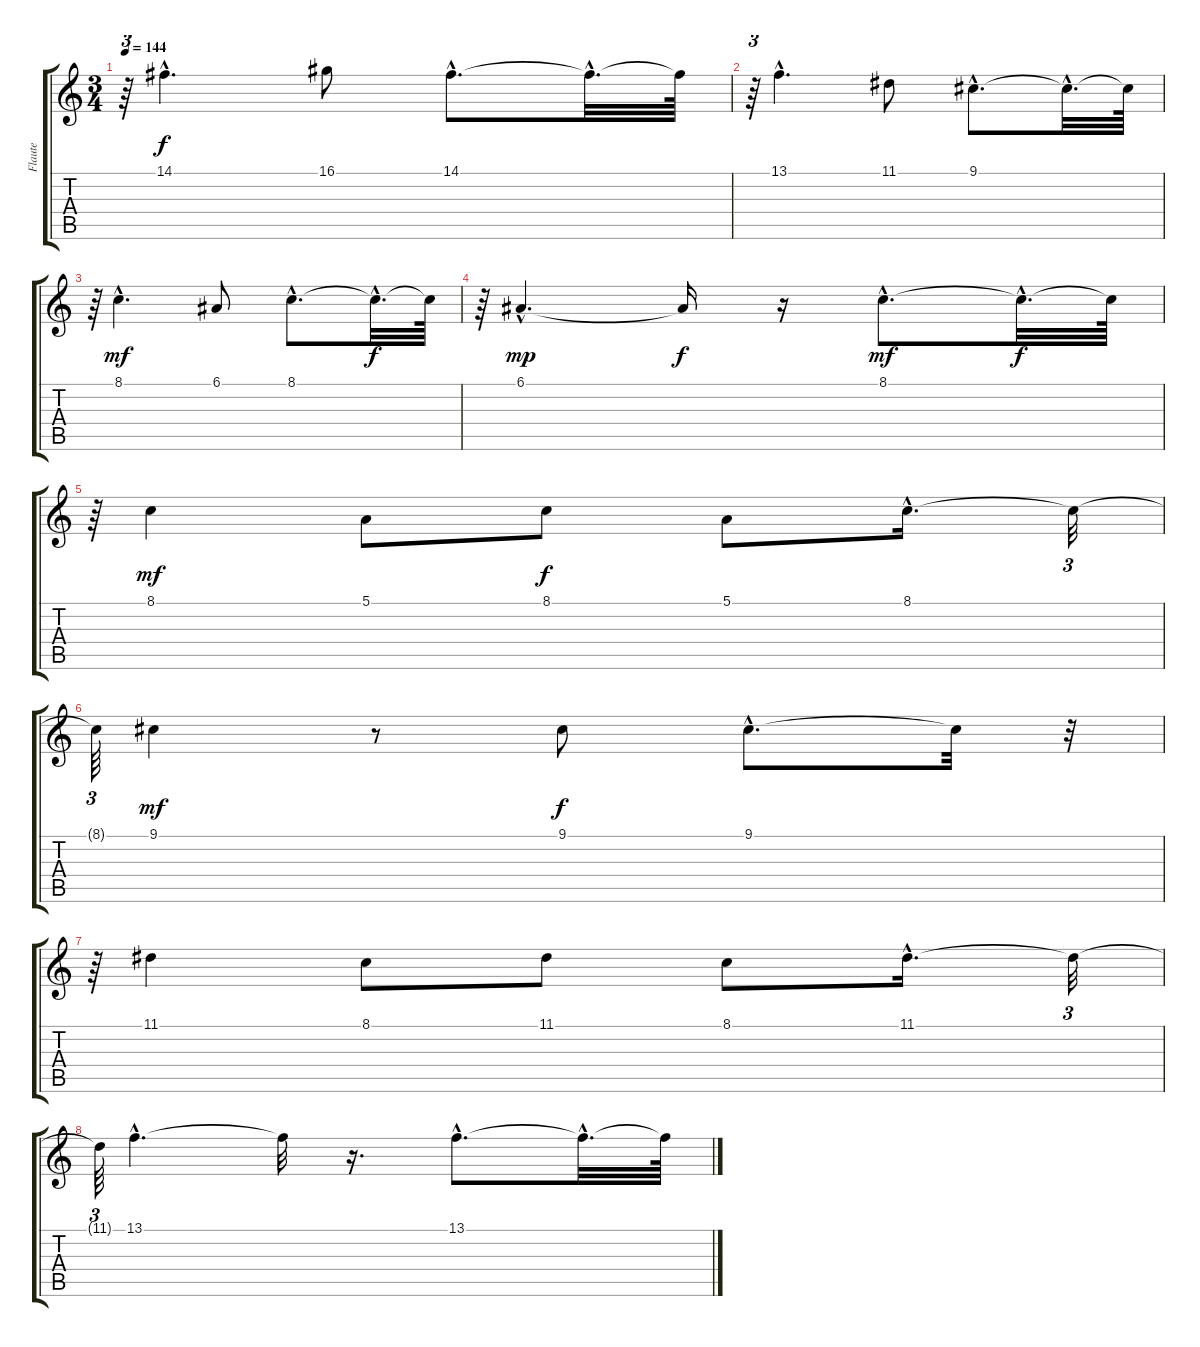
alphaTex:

\track ("Flaute" "Flaute") {instrument flute}
\staff {score tabs}
\tuning (E4 B3 G3 D3 A2 E2) {hide}
\ts (3 4)
\tempo 144
\clef g2
\ks c
r.64{tu (3 2) dy f} 14.1{hac}.4{d} 16.1.8 14.1{hac}.8{d} 14.1{hac t}.32{d} 14.1{t}.64 |
r.64{tu (3 2)} 13.1{hac}.4{d} 11.1.8 9.1{hac}.8{d} 9.1{hac t}.32{d} 9.1{t}.64 |
r.64{tu (3 2)} 8.1{hac}.4{d dy mf} 6.1.8 8.1{hac}.8{d} 8.1{hac t}.32{d dy f} 8.1{t}.64 |
r.64{tu (3 2)} 6.1{hac}.4{d dy mp} 6.1{t}.16{dy f} r.16 8.1{hac}.8{d dy mf} 8.1{hac t}.32{d dy f} 8.1{t}.64 |
r.64{tu (3 2)} 8.1.4{dy mf} 5.1.8 8.1.8{dy f} 5.1.8 8.1{hac}.16{d} 8.1{t}.32{tu (3 2)} |
8.1{t}.64{tu (3 2)} 9.1.4{dy mf} r.8 9.1.8{dy f} 9.1{hac}.8{d} 9.1{t}.32 r.32{tu (3 2)} |
r.64{tu (3 2)} 11.1.4 8.1.8 11.1.8 8.1.8 11.1{hac}.16{d} 11.1{t}.32{tu (3 2)} |
11.1{t}.64{tu (3 2)} 13.1{hac}.4{d} 13.1{t}.32 r.16{d} 13.1{hac}.8{d} 13.1{hac t}.32{d} 13.1{t}.64
